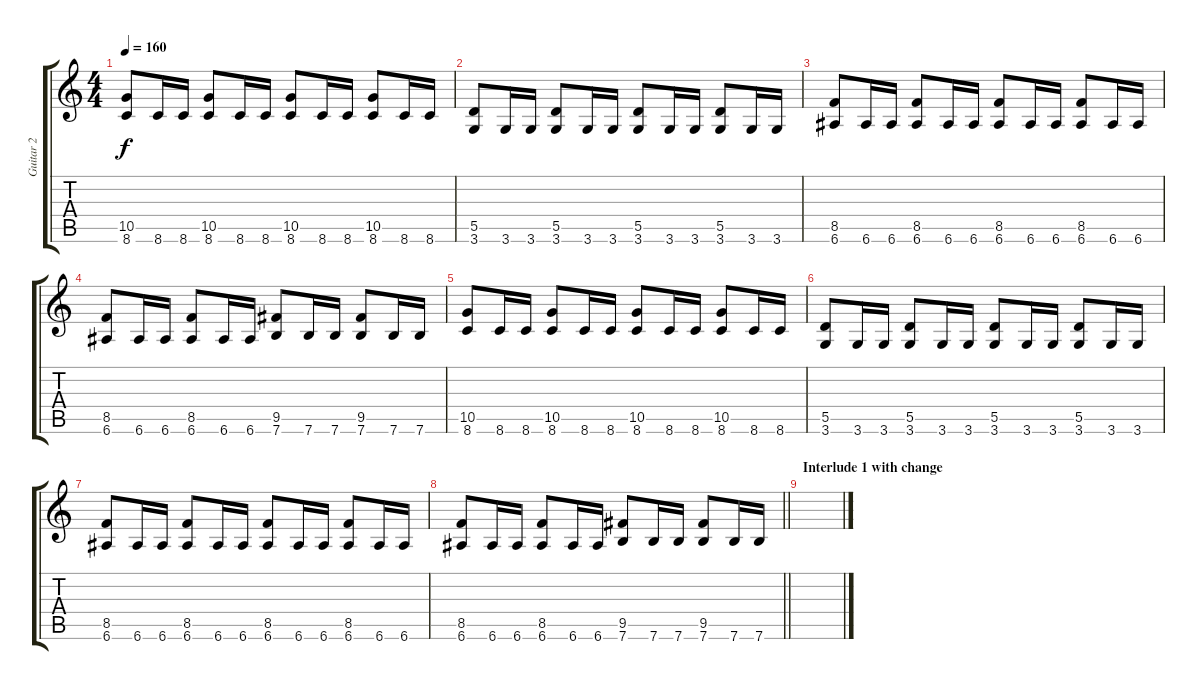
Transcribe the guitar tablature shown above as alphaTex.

\track ("Guitar 2" "Guitar 2") {instrument overdrivenguitar}
\staff {score tabs}
\tuning (E4 B3 G3 D3 A2 E2) {hide}
\ts (4 4)
\tempo 160
\clef g2
\ks c
(10.5 8.6).8{dy f} 8.6.16 8.6.16 (10.5 8.6).8 8.6.16 8.6.16 (10.5 8.6).8 8.6.16 8.6.16 (10.5 8.6).8 8.6.16 8.6.16 |
(5.5 3.6).8 3.6.16 3.6.16 (5.5 3.6).8 3.6.16 3.6.16 (5.5 3.6).8 3.6.16 3.6.16 (5.5 3.6).8 3.6.16 3.6.16 |
(8.5 6.6).8 6.6.16 6.6.16 (8.5 6.6).8 6.6.16 6.6.16 (8.5 6.6).8 6.6.16 6.6.16 (8.5 6.6).8 6.6.16 6.6.16 |
(8.5 6.6).8 6.6.16 6.6.16 (8.5 6.6).8 6.6.16 6.6.16 (9.5 7.6).8 7.6.16 7.6.16 (9.5 7.6).8 7.6.16 7.6.16 |
(10.5 8.6).8 8.6.16 8.6.16 (10.5 8.6).8 8.6.16 8.6.16 (10.5 8.6).8 8.6.16 8.6.16 (10.5 8.6).8 8.6.16 8.6.16 |
(5.5 3.6).8 3.6.16 3.6.16 (5.5 3.6).8 3.6.16 3.6.16 (5.5 3.6).8 3.6.16 3.6.16 (5.5 3.6).8 3.6.16 3.6.16 |
(8.5 6.6).8 6.6.16 6.6.16 (8.5 6.6).8 6.6.16 6.6.16 (8.5 6.6).8 6.6.16 6.6.16 (8.5 6.6).8 6.6.16 6.6.16 |
\barLineRight lightlight
(8.5 6.6).8 6.6.16 6.6.16 (8.5 6.6).8 6.6.16 6.6.16 (9.5 7.6).8 7.6.16 7.6.16 (9.5 7.6).8 7.6.16 7.6.16 |
\section ("" "Interlude 1 with change")
